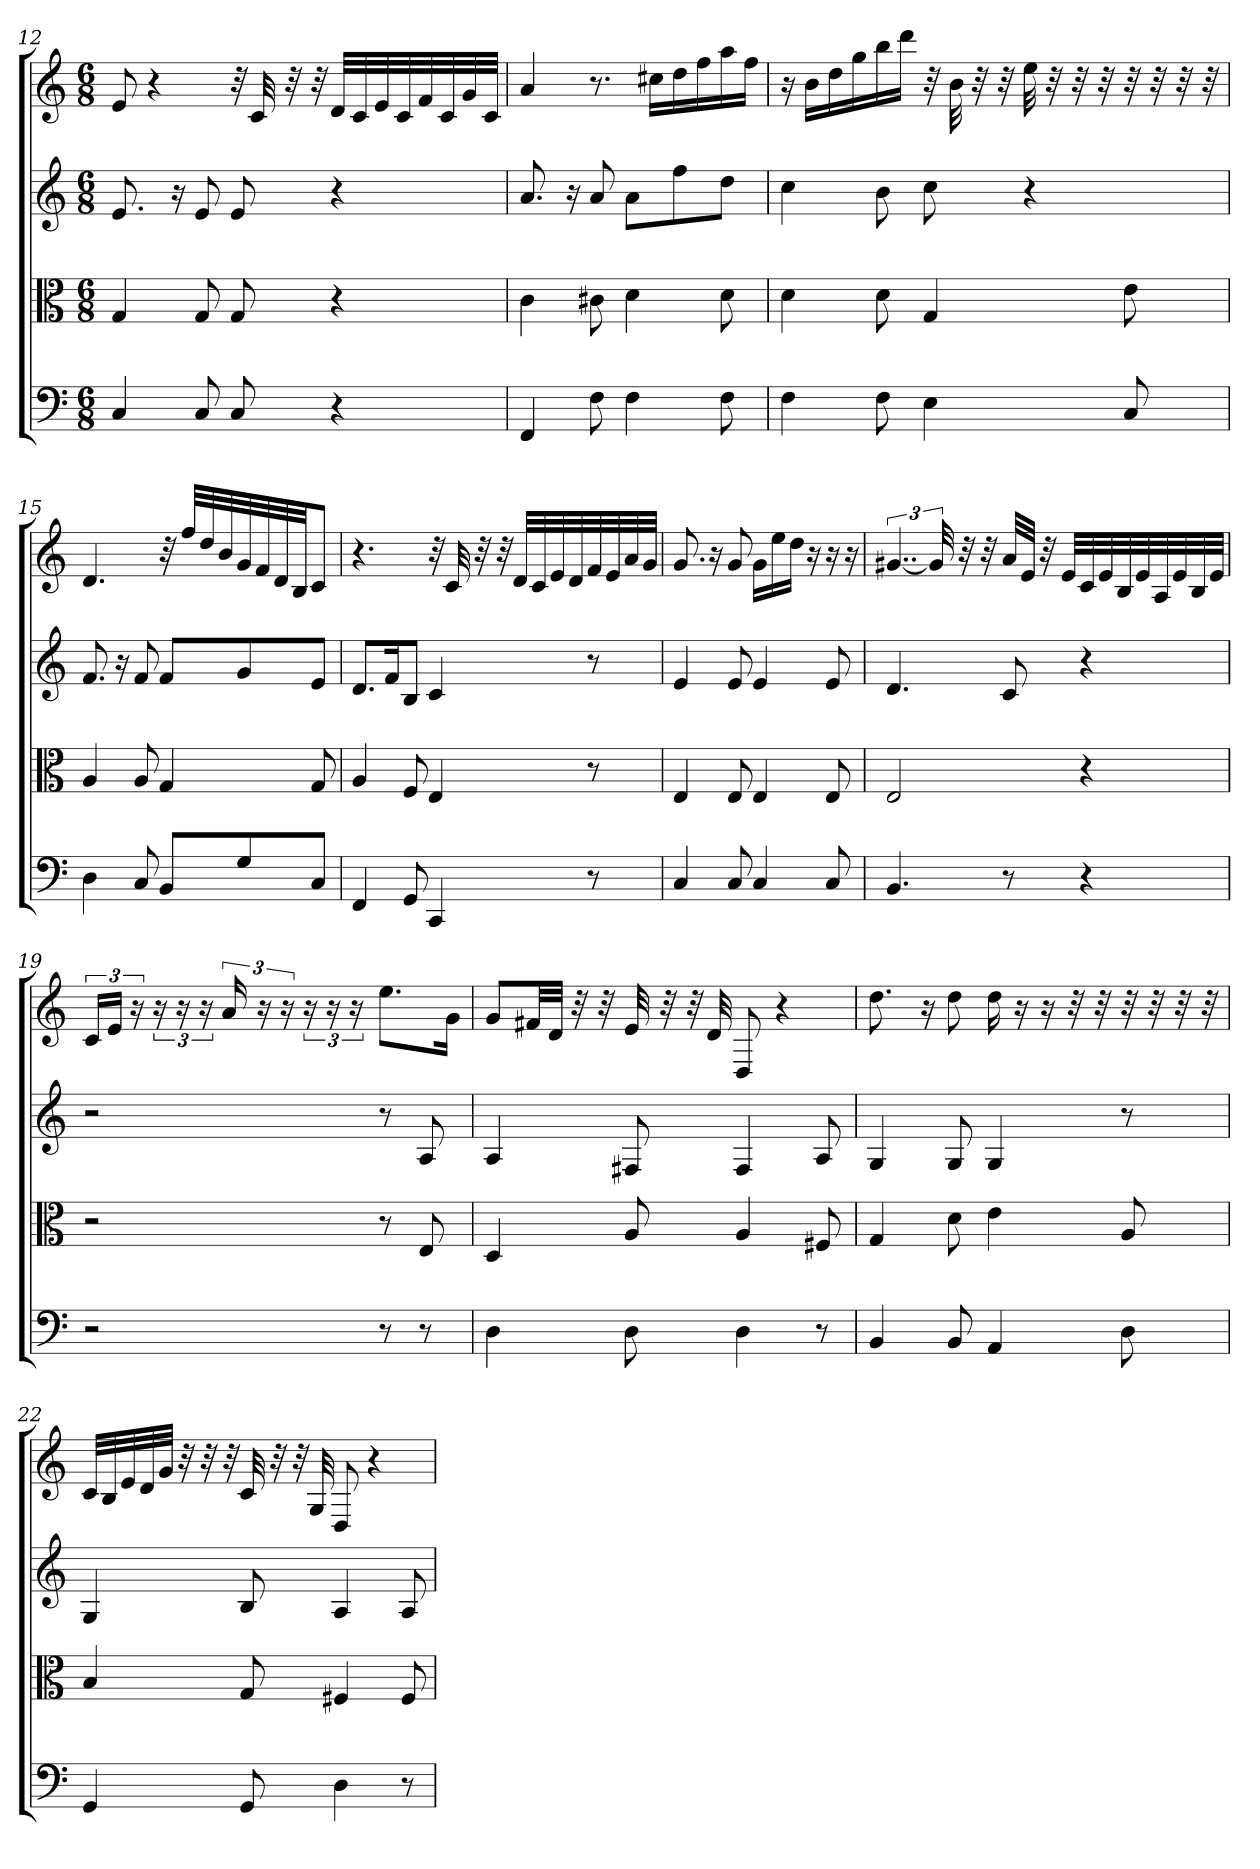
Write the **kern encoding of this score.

**kern	**kern	**kern	**kern
*part4	*part3	*part2	*part1
*staff4	*staff3	*staff2	*staff1
*clefF4	*clefC3	*clefG2	*clefG2
*k[]	*k[]	*k[]	*k[]
*C:	*C:	*C:	*C:
*M6/8	*M6/8	*M6/8	*M6/8
=12	=12	=12	=12
4C	4G	8.e	8e
.	.	.	4r
.	.	16r	.
8C	8G	8e	.
8C	8G	8e	32r
.	.	.	32c
.	.	.	32r
.	.	.	32r
4r	4r	4r	32d/LLL
.	.	.	32c/
.	.	.	32e/
.	.	.	32c/
.	.	.	32f/
.	.	.	32c/
.	.	.	32g/
.	.	.	32c/JJJ
=13	=13	=13	=13
4FF	4c	8.a	4a
.	.	16r	.
8F	8c#X	8a	8.r
4F	4d	8a\L	.
.	.	.	16cc#X\LL
.	.	8ff\	16dd\
.	.	.	16ff\
8F	8d	8dd\J	16aa\
.	.	.	16ff\JJ
=14	=14	=14	=14
4F	4d	4cc	16r
.	.	.	16b\LL
.	.	.	16dd\
.	.	.	16gg\
8F	8d	8b	16bb\
.	.	.	16ddd\JJ
4E	4G	8cc	32r
.	.	.	32b
.	.	.	32r
.	.	.	32r
.	.	4r	32ee
.	.	.	32r
.	.	.	32r
.	.	.	32r
8C	8e	.	32r
.	.	.	32r
.	.	.	32r
.	.	.	32r
=15	=15	=15	=15
4D	4A	8.f	4.d
.	.	16r	.
8C	8A	8f	.
8BB/L	4G	8f/L	32r
.	.	.	32ff/LLL
.	.	.	32dd/
.	.	.	32b/
8G/	.	8g/	32g/
.	.	.	32f/
.	.	.	32d/
.	.	.	32B/JJ
8C/J	8G	8e/J	8c/J
=16	=16	=16	=16
4FF	4A	8.d/L	4.r
.	.	16f/K	.
8GG	8F	8B/J	.
4CC	4E	4c	32r
.	.	.	32c
.	.	.	32r
.	.	.	32r
.	.	.	32d/LLL
.	.	.	32c/
.	.	.	32e/
.	.	.	32d/
8r	8r	8r	32f/
.	.	.	32e/
.	.	.	32a/
.	.	.	32g/JJJ
=17	=17	=17	=17
4C	4E	4e	8.g
.	.	.	16r
8C	8E	8e	8g
4C	4E	4e	16g\LL
.	.	.	16ee\
.	.	.	16dd\JJ
.	.	.	16r
8C	8E	8e	16r
.	.	.	16r
=18	=18	=18	=18
4.BB	2E	4.d	[6..g#X
.	.	.	48g#]
.	.	.	32r
.	.	.	32r
8r	.	8c	32a/LLL
.	.	.	32e/JJJ
.	.	.	32r
.	.	.	32e/LLL
4r	4r	4r	32c/
.	.	.	32e/
.	.	.	32B/
.	.	.	32e/
.	.	.	32A/
.	.	.	32e/
.	.	.	32B/
.	.	.	32e/JJJ
=19	=19	=19	=19
2r	2r	2r	24c/LL
.	.	.	24e/JJ
.	.	.	24r
.	.	.	24r
.	.	.	24r
.	.	.	24r
.	.	.	24a
.	.	.	24r
.	.	.	24r
.	.	.	24r
.	.	.	24r
.	.	.	24r
8r	8r	8r	8.ee\L
8r	8E	8A	.
.	.	.	16g\Jk
=20	=20	=20	=20
4D	4D	4A	8g/L
.	.	.	32f#X/LL
.	.	.	32d/JJJ
.	.	.	32r
.	.	.	32r
8D	8A	8F#X	32e
.	.	.	32r
.	.	.	32r
.	.	.	32d
4D	4A	4F#	8D
.	.	.	4r
8r	8F#X	8A	.
=21	=21	=21	=21
4BB	4G	4G	8.dd
.	.	.	16r
8BB	8d	8G	8dd
4AA	4e	4G	16dd
.	.	.	16r
.	.	.	16r
.	.	.	32r
.	.	.	32r
8D	8A	8r	32r
.	.	.	32r
.	.	.	32r
.	.	.	32r
=22	=22	=22	=22
4GG	4B	4G	32c/LLL
.	.	.	32B/
.	.	.	32e/
.	.	.	32d/
.	.	.	32g/JJJ
.	.	.	32r
.	.	.	32r
.	.	.	32r
8GG	8G	8B	32c
.	.	.	32r
.	.	.	32r
.	.	.	32G
4D	4F#X	4A	8D
.	.	.	4r
8r	8F#	8A	.
=	=	=	=
*-	*-	*-	*-
